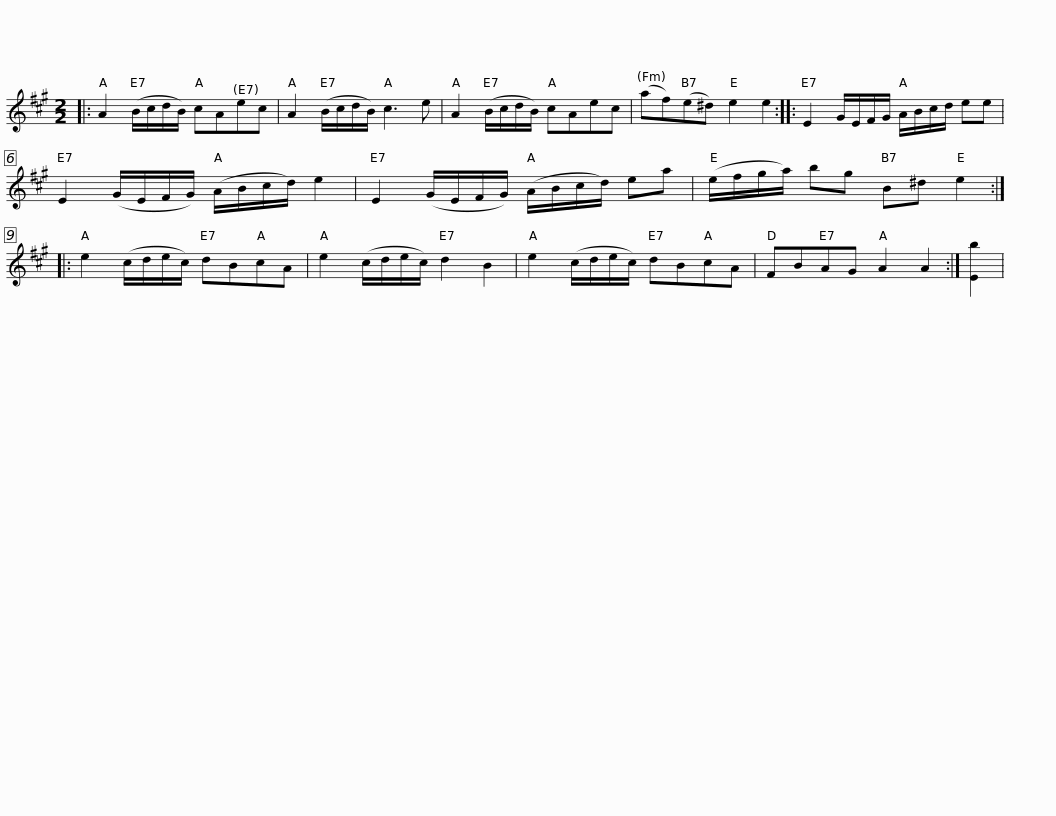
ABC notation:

X:1
L:1/8
M:2/2
I:linebreak $
K:A
V:1 treble
V:1
|: A2 (B/c/d/B/) cAec | A2 (B/c/d/B/) c3 e | A2 (B/c/d/B/) cAec | (af)(e^d) e2 e2 ::$ E2 G/E/F/G/ A/B/c/d/ ee | %5
 E2 (G/E/F/G/) (A/B/c/d/) e2 | E2 (G/E/F/G/) (A/B/c/d/) ea | (e/f/g/a/) bg B^d e2 ::$ e2 (c/d/e/c/) dBcA | e2 (c/d/e/c/) d2 B2 | %10
 e2 (c/d/e/c/) dBcA | FBAG A2 A2 :| [Eb]2 | %13
